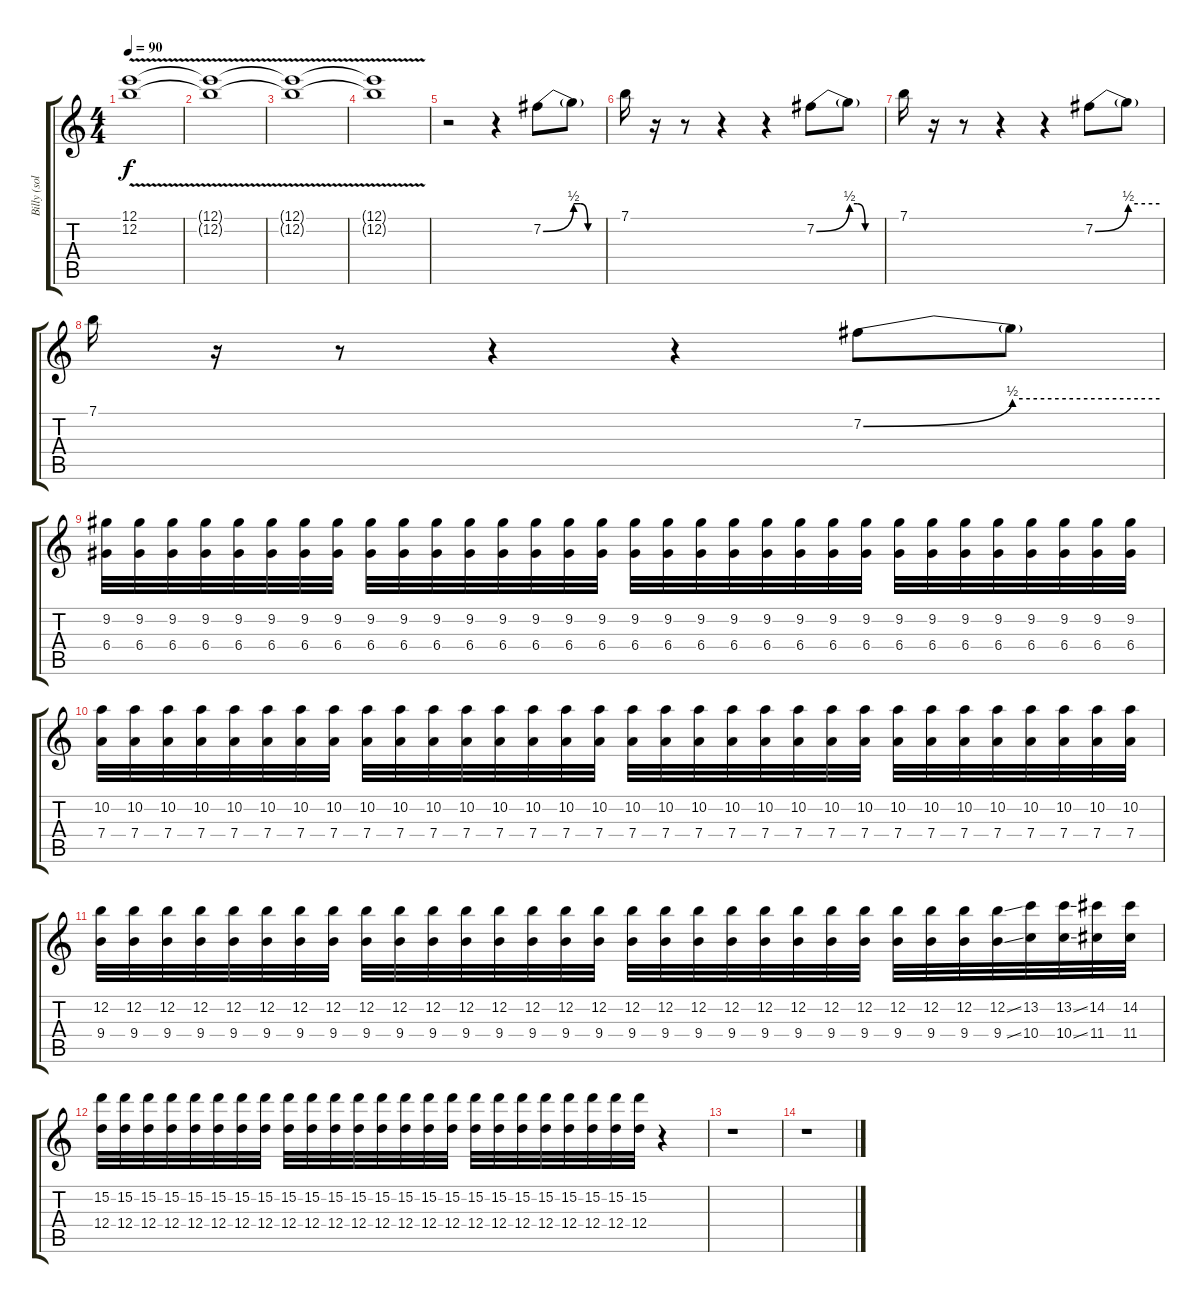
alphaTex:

\track ("Billy (solo)" "Billy (sol") {instrument distortionguitar}
\staff {score tabs}
\tuning (E4 B3 G3 D3 A2 E2) {hide}
\ts (4 4)
\tempo 90
\clef g2
\ks c
(12.1{v t} 12.2{v t}).1{dy f} |
(12.1{v t} 12.2{v t}).1 |
(12.1{v t} 12.2{v t}).1 |
(12.1{v t} 12.2{v t}).1 |
r.2 r.4 7.2{be (bend 0 0 60 2)}.8 7.2{be (custom 0 2 15 2 30 0 60 0) t}.8 |
7.1.16 r.16 r.8 r.4 r.4 7.2{be (bend 0 0 60 2)}.8 7.2{be (custom 0 2 15 2 30 0 60 0) t}.8 |
7.1.16 r.16 r.8 r.4 r.4 7.2{be (bend 0 0 60 2)}.8 7.2{be (hold 0 2 60 2) t}.8 |
7.1.16 r.16 r.8 r.4 r.4 7.2{be (bend 0 0 60 2)}.8 7.2{be (hold 0 2 60 2) t}.8 |
(9.2 6.4).32 (9.2 6.4).32 (9.2 6.4).32 (9.2 6.4).32 (9.2 6.4).32 (9.2 6.4).32 (9.2 6.4).32 (9.2 6.4).32 (9.2 6.4).32 (9.2 6.4).32 (9.2 6.4).32 (9.2 6.4).32 (9.2 6.4).32 (9.2 6.4).32 (9.2 6.4).32 (9.2 6.4).32 (9.2 6.4).32 (9.2 6.4).32 (9.2 6.4).32 (9.2 6.4).32 (9.2 6.4).32 (9.2 6.4).32 (9.2 6.4).32 (9.2 6.4).32 (9.2 6.4).32 (9.2 6.4).32 (9.2 6.4).32 (9.2 6.4).32 (9.2 6.4).32 (9.2 6.4).32 (9.2 6.4).32 (9.2 6.4).32 |
(10.2 7.4).32 (10.2 7.4).32 (10.2 7.4).32 (10.2 7.4).32 (10.2 7.4).32 (10.2 7.4).32 (10.2 7.4).32 (10.2 7.4).32 (10.2 7.4).32 (10.2 7.4).32 (10.2 7.4).32 (10.2 7.4).32 (10.2 7.4).32 (10.2 7.4).32 (10.2 7.4).32 (10.2 7.4).32 (10.2 7.4).32 (10.2 7.4).32 (10.2 7.4).32 (10.2 7.4).32 (10.2 7.4).32 (10.2 7.4).32 (10.2 7.4).32 (10.2 7.4).32 (10.2 7.4).32 (10.2 7.4).32 (10.2 7.4).32 (10.2 7.4).32 (10.2 7.4).32 (10.2 7.4).32 (10.2 7.4).32 (10.2 7.4).32 |
(12.2 9.4).32 (12.2 9.4).32 (12.2 9.4).32 (12.2 9.4).32 (12.2 9.4).32 (12.2 9.4).32 (12.2 9.4).32 (12.2 9.4).32 (12.2 9.4).32 (12.2 9.4).32 (12.2 9.4).32 (12.2 9.4).32 (12.2 9.4).32 (12.2 9.4).32 (12.2 9.4).32 (12.2 9.4).32 (12.2 9.4).32 (12.2 9.4).32 (12.2 9.4).32 (12.2 9.4).32 (12.2 9.4).32 (12.2 9.4).32 (12.2 9.4).32 (12.2 9.4).32 (12.2 9.4).32 (12.2 9.4).32 (12.2 9.4).32 (12.2{ss} 9.4{ss}).32 (13.2 10.4).32 (13.2{ss} 10.4{ss}).32 (14.2 11.4).32 (14.2 11.4).32 |
(15.2 12.4).32 (15.2 12.4).32 (15.2 12.4).32 (15.2 12.4).32 (15.2 12.4).32 (15.2 12.4).32 (15.2 12.4).32 (15.2 12.4).32 (15.2 12.4).32 (15.2 12.4).32 (15.2 12.4).32 (15.2 12.4).32 (15.2 12.4).32 (15.2 12.4).32 (15.2 12.4).32 (15.2 12.4).32 (15.2 12.4).32 (15.2 12.4).32 (15.2 12.4).32 (15.2 12.4).32 (15.2 12.4).32 (15.2 12.4).32 (15.2 12.4).32 (15.2 12.4).32 r.4 |
r.1 |
r.1
